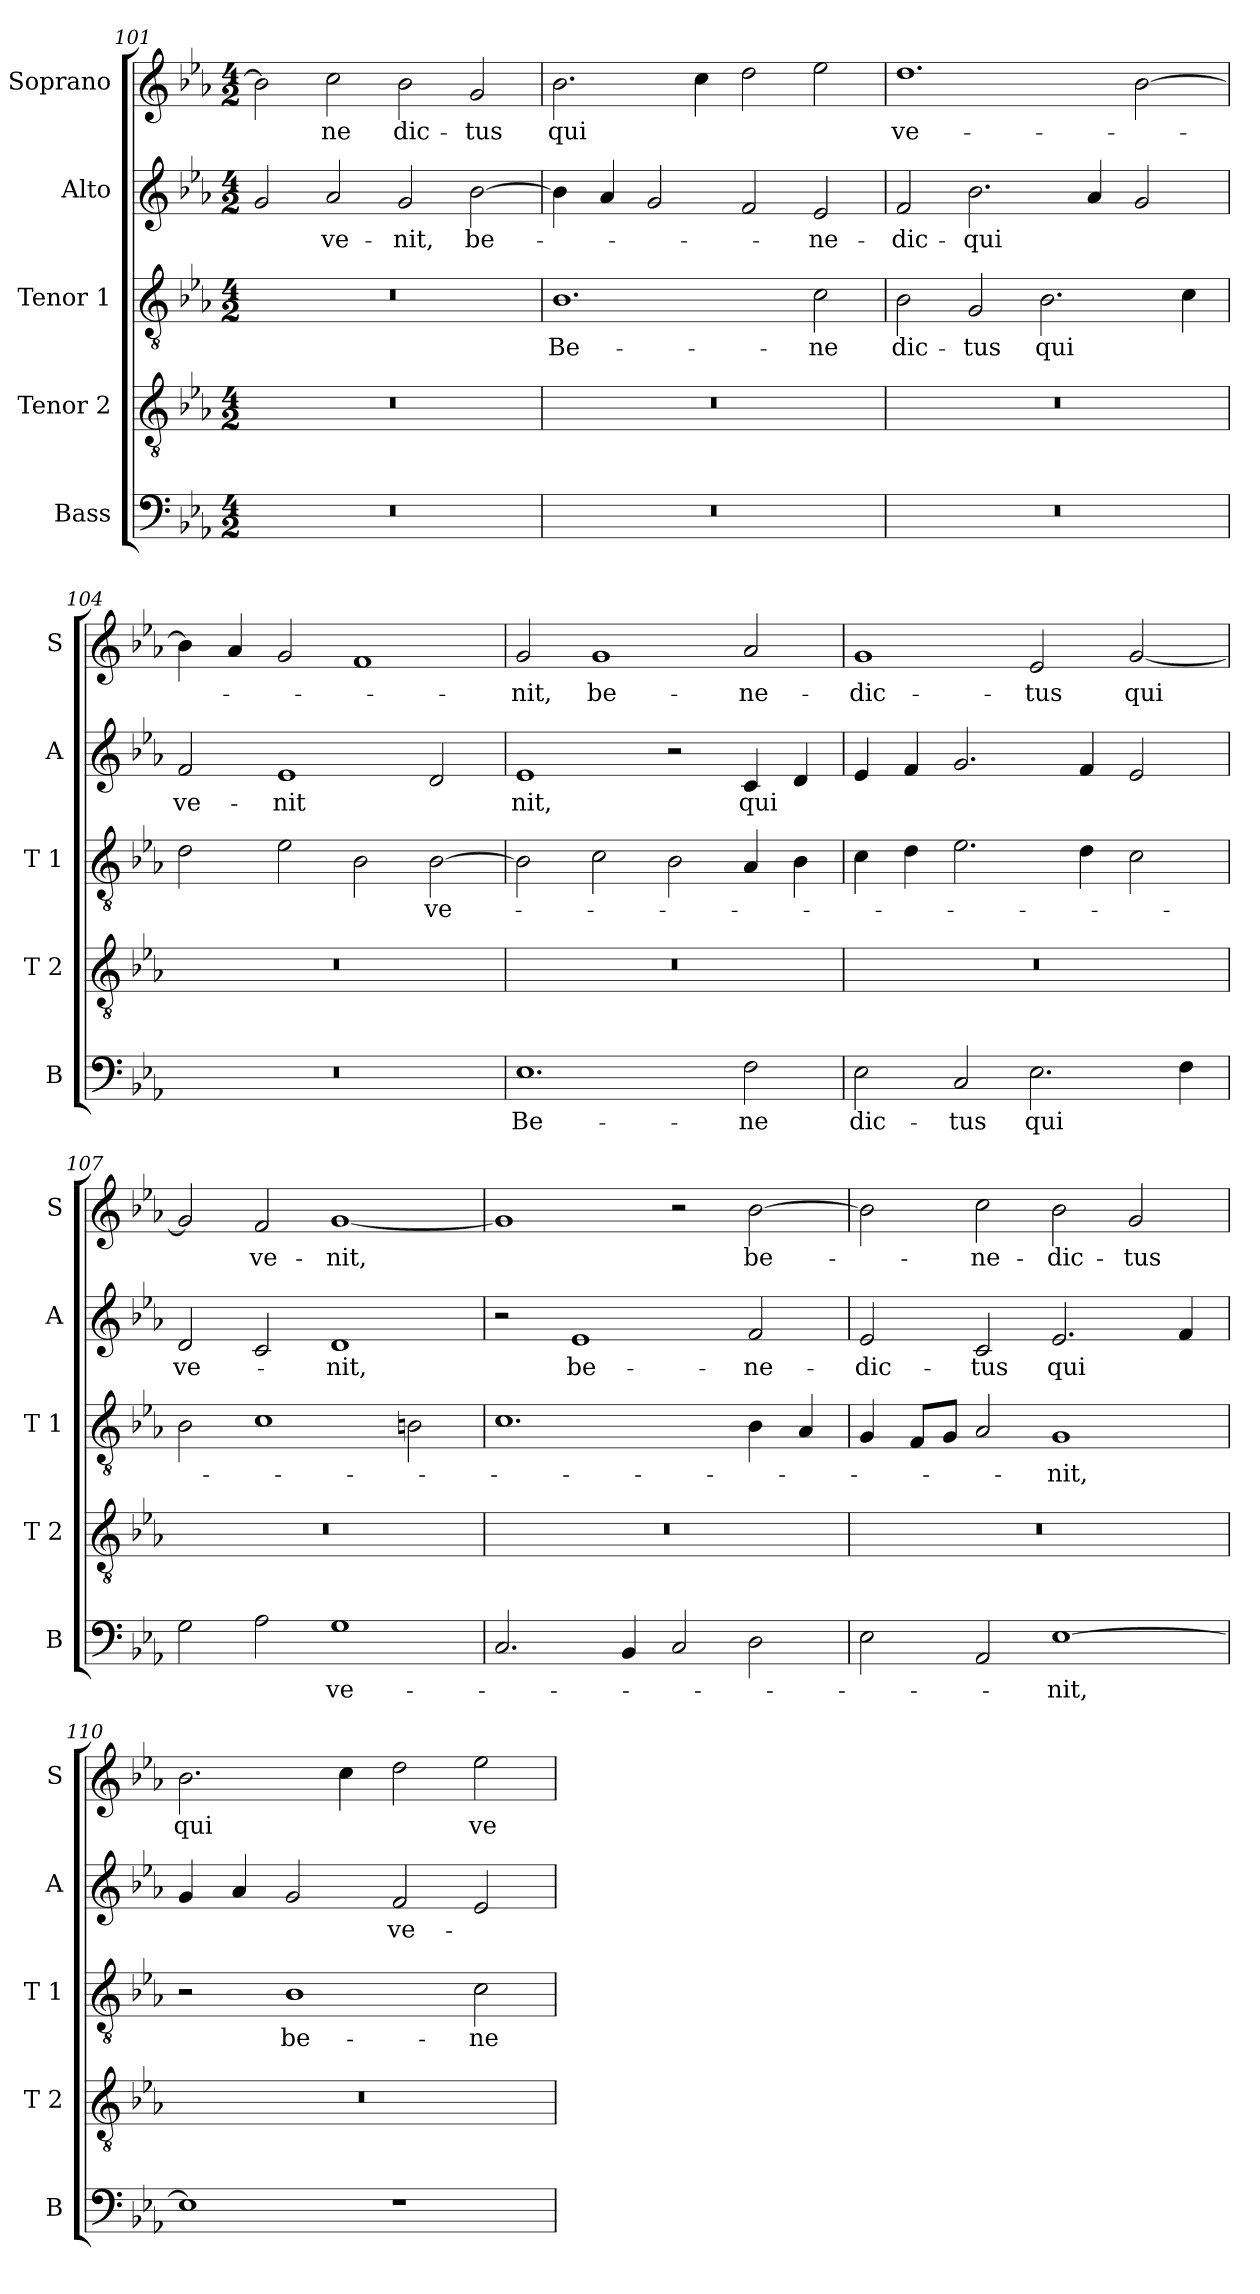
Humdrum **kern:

**kern	**text	**kern	**kern	**text	**kern	**text	**kern	**text
*part5	*part5	*part4	*part3	*part3	*part2	*part2	*part1	*part1
*staff5	*staff5	*staff4	*staff3	*staff3	*staff2	*staff2	*staff1	*staff1
*I"Bass	*	*I"Tenor 2	*I"Tenor 1	*	*I"Alto	*	*I"Soprano	*
*I'B	*	*I'T 2	*I'T 1	*	*I'A	*	*I'S	*
*clefF4	*	*clefGv2	*clefGv2	*	*clefG2	*	*clefG2	*
*k[b-e-a-]	*	*k[b-e-a-]	*k[b-e-a-]	*	*k[b-e-a-]	*	*k[b-e-a-]	*
*E-:	*	*E-:	*E-:	*	*E-:	*	*E-:	*
*M4/2	*	*M4/2	*M4/2	*	*M4/2	*	*M4/2	*
=101	=101	=101	=101	=101	=101	=101	=101	=101
0r	.	0r	0r	.	2g/	.	2b-\]	.
!	!	!	!	!	!	!LO:LY:b	!	!LO:LY:b
.	.	.	.	.	2a-/	ve-	2cc\	-ne
!	!	!	!	!	!	!LO:LY:b	!	!LO:LY:b
.	.	.	.	.	2g/	-nit,	2b-\	dic-
!	!	!	!	!	!	!LO:LY:b	!	!LO:LY:b
.	.	.	.	.	[2b-\	be-	2g/	-tus
=102	=102	=102	=102	=102	=102	=102	=102	=102
!	!	!	!	!LO:LY:b	!	!	!	!LO:LY:b
0r	.	0r	1.B-	Be-	4b-\]	.	2.b-\	qui
.	.	.	.	.	4a-/	.	.	.
.	.	.	.	.	2g/	.	.	.
.	.	.	.	.	.	.	4cc\	.
.	.	.	.	.	2f/	.	2dd\	.
!	!	!	!	!LO:LY:b	!	!LO:LY:b	!	!
.	.	.	2c\	-ne	2e-/	-ne-	2ee-\	.
!!LO:PB:g=z
=103	=103	=103	=103	=103	=103	=103	=103	=103
!	!	!	!	!LO:LY:b	!	!LO:LY:b	!	!LO:LY:b
0r	.	0r	2B-\	dic-	2f/	-dic-	1.dd	ve-
!	!	!	!	!LO:LY:b	!	!LO:LY:b	!	!
.	.	.	2G/	-tus	2.b-\	qui	.	.
!	!	!	!	!LO:LY:b	!	!	!	!
.	.	.	2.B-\	qui	.	.	.	.
.	.	.	.	.	4a-/	.	.	.
.	.	.	.	.	2g/	.	[2b-\	.
.	.	.	4c\	.	.	.	.	.
=104	=104	=104	=104	=104	=104	=104	=104	=104
!	!	!	!	!	!	!LO:LY:b	!	!
0r	.	0r	2d\	.	2f/	ve-	4b-\]	.
.	.	.	.	.	.	.	4a-/	.
!	!	!	!	!	!	!LO:LY:b	!	!
.	.	.	2e-\	.	1e-	-nit	2g/	.
.	.	.	2B-\	.	.	.	1f	.
!	!	!	!	!LO:LY:b	!	!	!	!
.	.	.	[2B-\	ve-	2d/	.	.	.
=105	=105	=105	=105	=105	=105	=105	=105	=105
!	!LO:LY:b	!	!	!	!	!LO:LY:b	!	!LO:LY:b
1.E-	Be-	0r	2B-\]	.	1e-	nit,	2g/	-nit,
!	!	!	!	!	!	!	!	!LO:LY:b
.	.	.	2c\	.	.	.	1g	be-
.	.	.	2B-\	.	2r	.	.	.
!	!LO:LY:b	!	!	!	!	!LO:LY:b	!	!LO:LY:b
2F\	-ne	.	4A-/	.	4c/	qui	2a-/	-ne-
.	.	.	4B-\	.	4d/	.	.	.
=106	=106	=106	=106	=106	=106	=106	=106	=106
!	!LO:LY:b	!	!	!	!	!	!	!LO:LY:b
2E-\	dic-	0r	4c\	.	4e-/	.	1g	-dic-
.	.	.	4d\	.	4f/	.	.	.
!	!LO:LY:b	!	!	!	!	!	!	!
2C/	-tus	.	2.e-\	.	2.g/	.	.	.
!	!LO:LY:b	!	!	!	!	!	!	!LO:LY:b
2.E-\	qui	.	.	.	.	.	2e-/	-tus
.	.	.	4d\	.	4f/	.	.	.
!	!	!	!	!	!	!	!	!LO:LY:b
.	.	.	2c\	.	2e-/	.	[2g/	qui
4F\	.	.	.	.	.	.	.	.
=107	=107	=107	=107	=107	=107	=107	=107	=107
!	!	!	!	!	!	!LO:LY:b	!	!
2G\	.	0r	2B-\	.	2d/	ve-	2g/]	.
!	!	!	!	!	!	!	!	!LO:LY:b
2A-\	.	.	1c	.	2c/	.	2f/	ve-
!	!LO:LY:b	!	!	!	!	!LO:LY:b	!	!LO:LY:b
1G	ve-	.	.	.	1d	-nit,	[1g	-nit,
.	.	.	2Bn\	.	.	.	.	.
=108	=108	=108	=108	=108	=108	=108	=108	=108
2.C/	.	0r	1.c	.	2r	.	1g]	.
!	!	!	!	!	!	!LO:LY:b	!	!
.	.	.	.	.	1e-	be-	.	.
4BB-/	.	.	.	.	.	.	.	.
2C/	.	.	.	.	.	.	2r	.
!	!	!	!	!	!	!LO:LY:b	!	!LO:LY:b
2D\	.	.	4B-\	.	2f/	-ne-	[2b-\	be-
.	.	.	4A-/	.	.	.	.	.
!!LO:LB:g=z
=109	=109	=109	=109	=109	=109	=109	=109	=109
!	!	!	!	!	!	!LO:LY:b	!	!
2E-\	.	0r	4G/	.	2e-/	-dic-	2b-\]	.
.	.	.	8F/L	.	.	.	.	.
.	.	.	8G/J	.	.	.	.	.
!	!	!	!	!	!	!LO:LY:b	!	!LO:LY:b
2AA-/	.	.	2A-/	.	2c/	-tus	2cc\	-ne-
!	!LO:LY:b	!	!	!LO:LY:b	!	!LO:LY:b	!	!LO:LY:b
[1E-	-nit,	.	1G	-nit,	2.e-/	qui	2b-\	-dic-
!	!	!	!	!	!	!	!	!LO:LY:b
.	.	.	.	.	.	.	2g/	-tus
.	.	.	.	.	4f/	.	.	.
=110	=110	=110	=110	=110	=110	=110	=110	=110
!	!	!	!	!	!	!	!	!LO:LY:b
1E-]	.	0r	2r	.	4g/	.	2.b-\	qui
.	.	.	.	.	4a-/	.	.	.
!	!	!	!	!LO:LY:b	!	!	!	!
.	.	.	1B-	be-	2g/	.	.	.
.	.	.	.	.	.	.	4cc\	.
!	!	!	!	!	!	!LO:LY:b	!	!
1r	.	.	.	.	2f/	ve-	2dd\	.
!	!	!	!	!LO:LY:b	!	!	!	!LO:LY:b
.	.	.	2c\	-ne-	2e-/	.	2ee-\	ve-
=	=	=	=	=	=	=	=	=
*-	*-	*-	*-	*-	*-	*-	*-	*-
